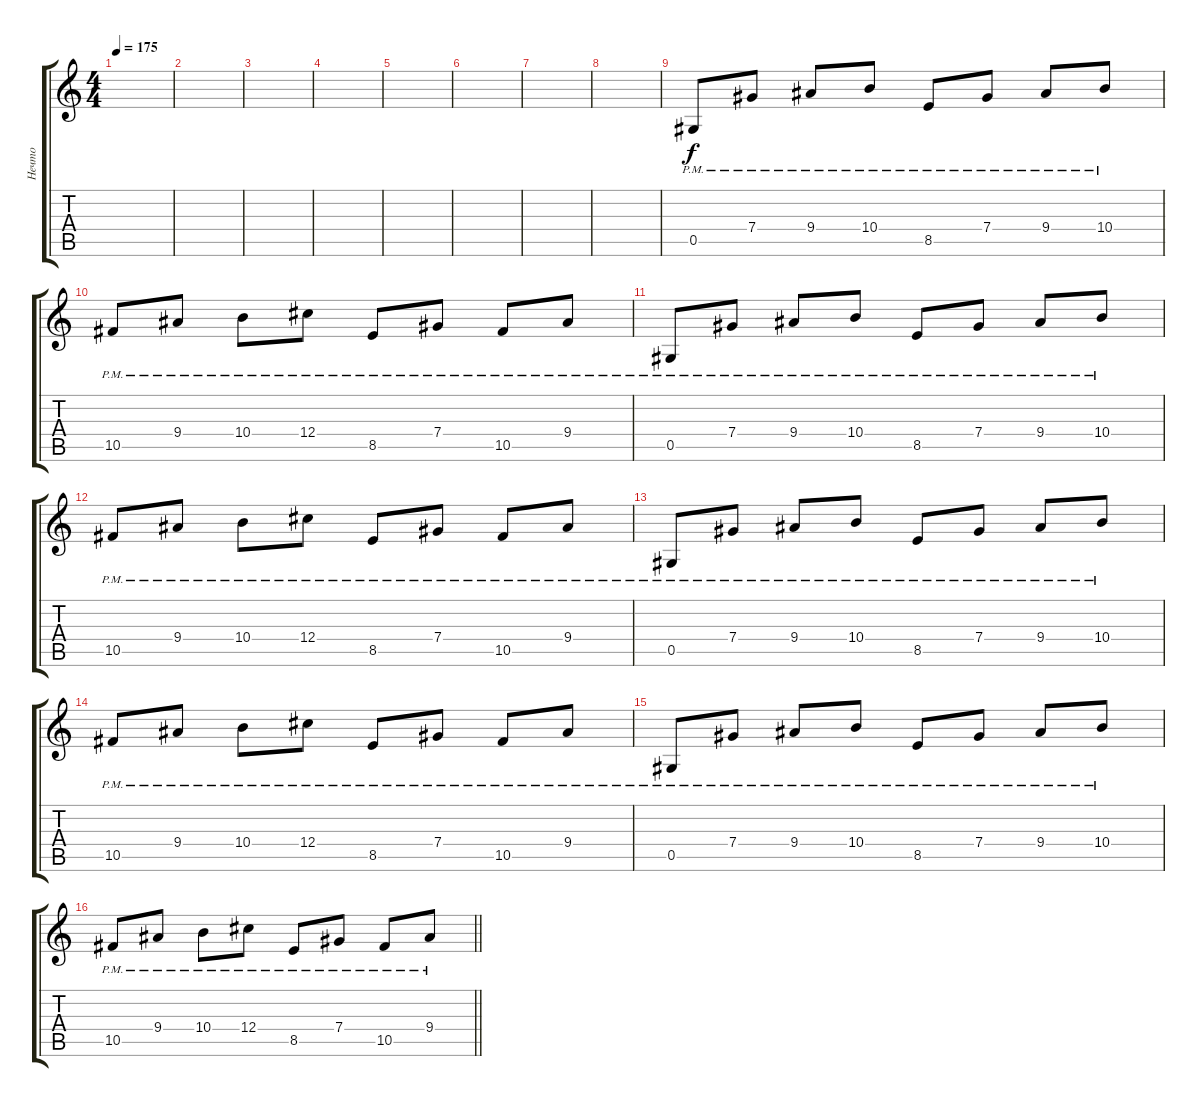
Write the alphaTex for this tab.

\track ("Нечто" "Нечто") {instrument distortionguitar}
\staff {score tabs}
\tuning (Eb4 Bb3 Gb3 Db3 Ab2 Eb2) {hide}
\ts (4 4)
\tempo 175
\clef g2
\ks c
|
|
|
|
|
|
|
|
0.5{pm}.8 7.4{pm}.8 9.4{pm}.8 10.4{pm}.8 8.5{pm}.8 7.4{pm}.8 9.4{pm}.8 10.4{pm}.8 |
10.5{pm}.8 9.4{pm}.8 10.4{pm}.8 12.4{pm}.8 8.5{pm}.8 7.4{pm}.8 10.5{pm}.8 9.4{pm}.8 |
0.5{pm}.8 7.4{pm}.8 9.4{pm}.8 10.4{pm}.8 8.5{pm}.8 7.4{pm}.8 9.4{pm}.8 10.4{pm}.8 |
10.5{pm}.8 9.4{pm}.8 10.4{pm}.8 12.4{pm}.8 8.5{pm}.8 7.4{pm}.8 10.5{pm}.8 9.4{pm}.8 |
0.5{pm}.8 7.4{pm}.8 9.4{pm}.8 10.4{pm}.8 8.5{pm}.8 7.4{pm}.8 9.4{pm}.8 10.4{pm}.8 |
10.5{pm}.8 9.4{pm}.8 10.4{pm}.8 12.4{pm}.8 8.5{pm}.8 7.4{pm}.8 10.5{pm}.8 9.4{pm}.8 |
0.5{pm}.8 7.4{pm}.8 9.4{pm}.8 10.4{pm}.8 8.5{pm}.8 7.4{pm}.8 9.4{pm}.8 10.4{pm}.8 |
\barLineRight lightlight
10.5{pm}.8 9.4{pm}.8 10.4{pm}.8 12.4{pm}.8 8.5{pm}.8 7.4{pm}.8 10.5{pm}.8 9.4{pm}.8
